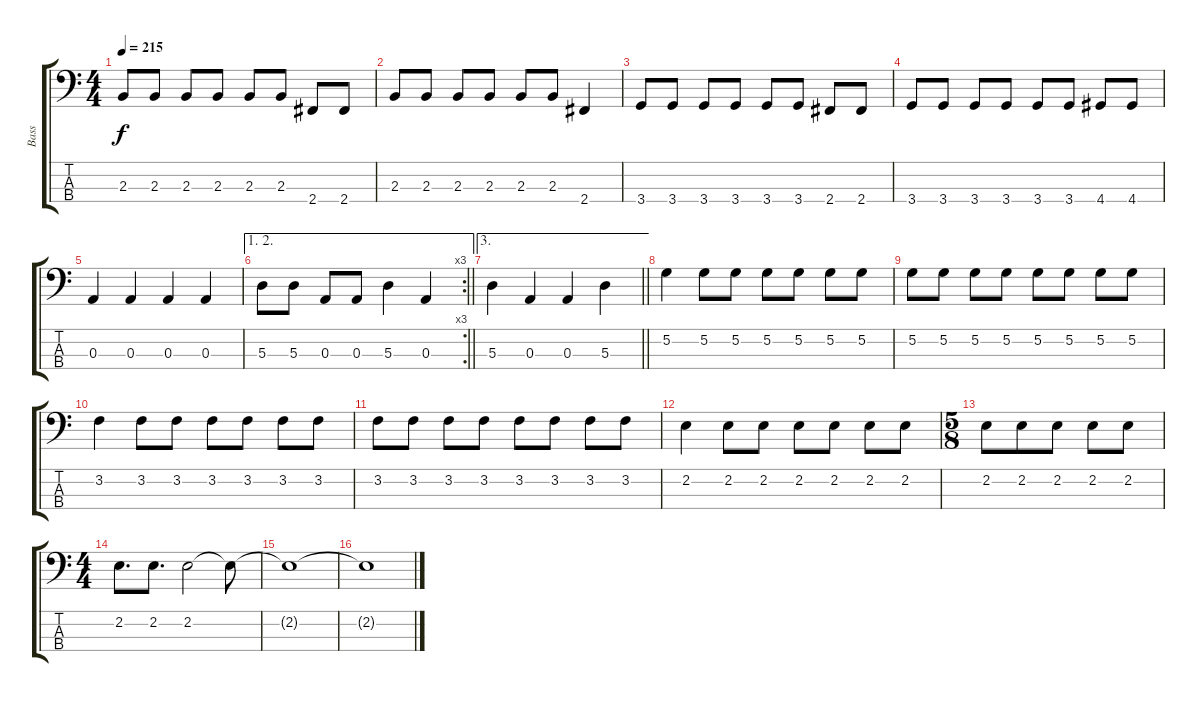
\track ("Bass" "Bass") {instrument electricbasspick}
\staff {score tabs}
\tuning (G2 D2 A1 E1) {hide}
\ts (4 4)
\tempo 215
\clef f4
\ks c
2.3.8{dy f} 2.3.8 2.3.8 2.3.8 2.3.8 2.3.8 2.4.8 2.4.8 |
2.3.8 2.3.8 2.3.8 2.3.8 2.3.8 2.3.8 2.4.4 |
3.4.8 3.4.8 3.4.8 3.4.8 3.4.8 3.4.8 2.4.8 2.4.8 |
3.4.8 3.4.8 3.4.8 3.4.8 3.4.8 3.4.8 4.4.8 4.4.8 |
0.3.4 0.3.4 0.3.4 0.3.4 |
\ae (1 2)
\rc 3
\barLineRight lightlight
5.3.8 5.3.8 0.3.8 0.3.8 5.3.4 0.3.4 |
\ae 3
\barLineRight lightlight
5.3.4 0.3.4 0.3.4 5.3.4 |
5.2.4 5.2.8 5.2.8 5.2.8 5.2.8 5.2.8 5.2.8 |
5.2.8 5.2.8 5.2.8 5.2.8 5.2.8 5.2.8 5.2.8 5.2.8 |
3.2.4 3.2.8 3.2.8 3.2.8 3.2.8 3.2.8 3.2.8 |
3.2.8 3.2.8 3.2.8 3.2.8 3.2.8 3.2.8 3.2.8 3.2.8 |
2.2.4 2.2.8 2.2.8 2.2.8 2.2.8 2.2.8 2.2.8 |
\ts (5 8)
2.2.8 2.2.8 2.2.8 2.2.8 2.2.8 |
\ts (4 4)
2.2.8{d} 2.2.8{d} 2.2.2 2.2{t}.8 |
2.2{t}.1 |
2.2{t}.1
